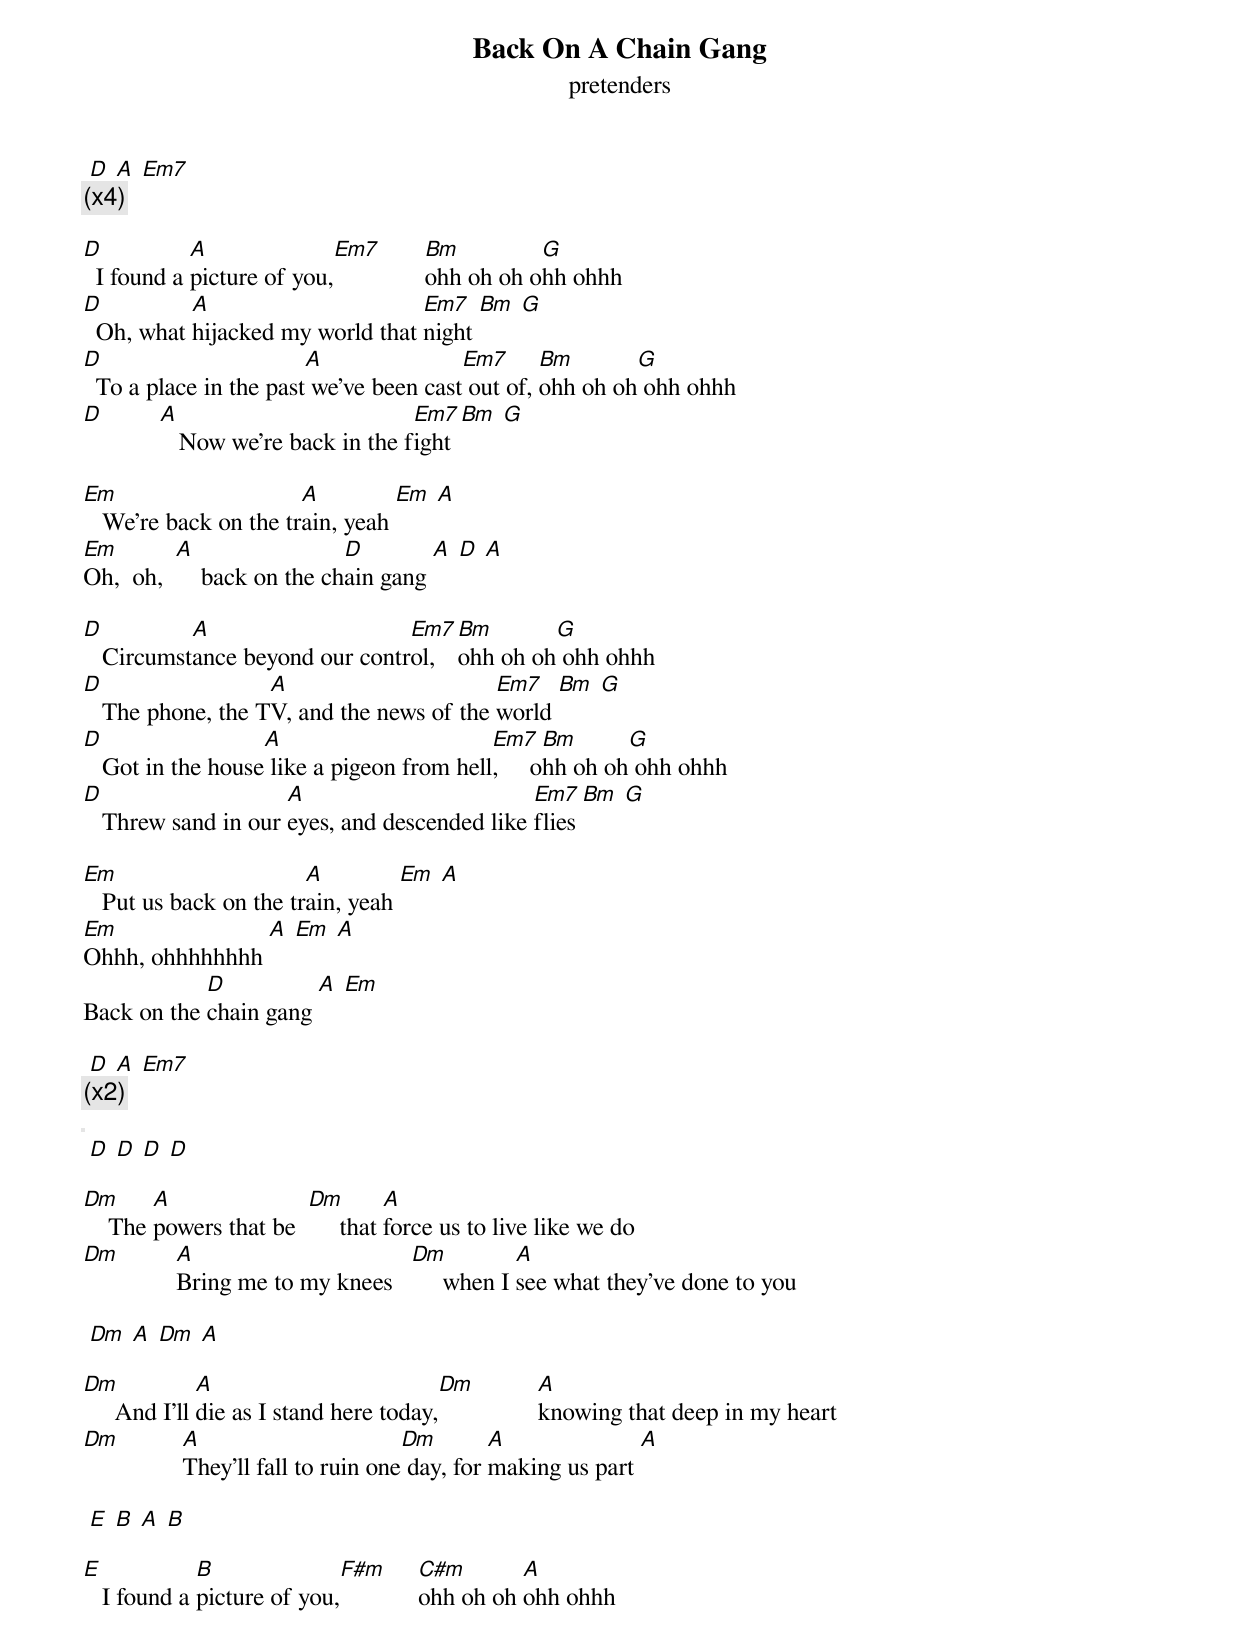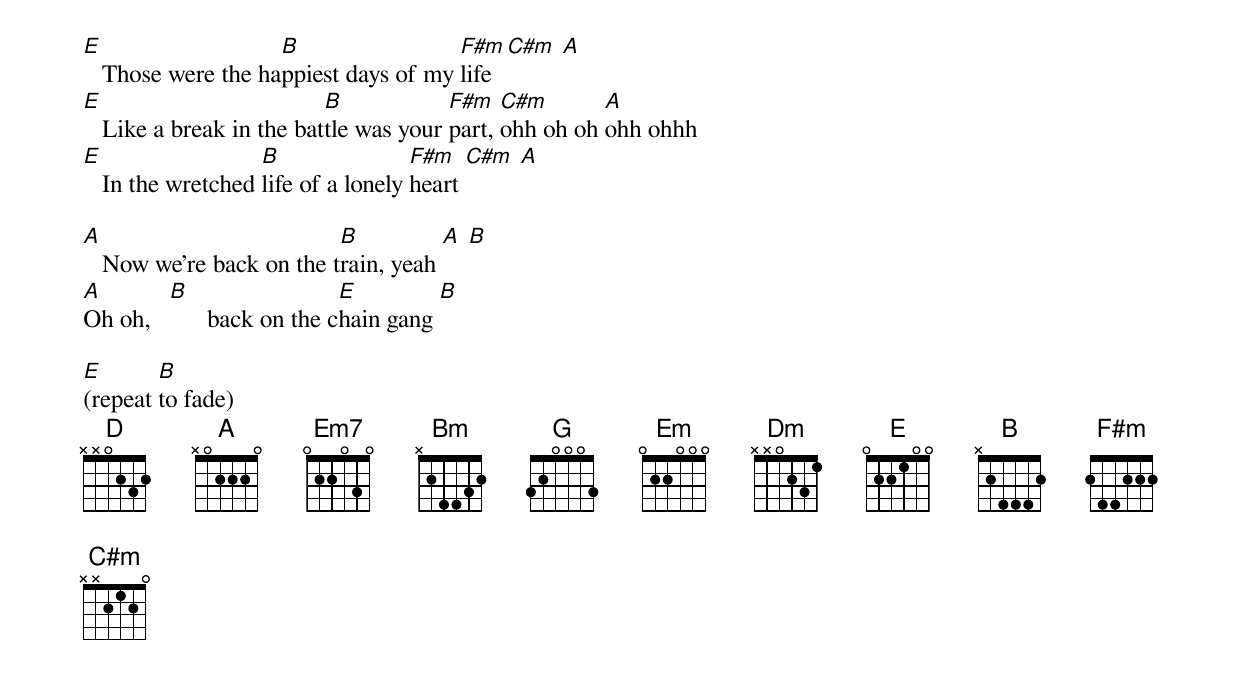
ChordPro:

{title: Back On A Chain Gang}
{subtitle: pretenders}

 [D] [A] [Em7]
{c: (x4)}

[D]  I found a [A]picture of you,[Em7]       [Bm]ohh oh oh o[G]hh ohhh
[D]  Oh, what [A]hijacked my world that [Em7]night [Bm] [G]
[D]  To a place in the past[A] we've been cast[Em7] out of, [Bm]ohh oh oh[G] ohh ohhh
[D]         [A]   Now we're back in the f[Em7]ight [Bm] [G]

[Em]   We're back on the tr[A]ain, yeah [Em] [A]
[Em]Oh,  oh,  [A]    back on the ch[D]ain gang [A] [D] [A]

[D]   Circumst[A]ance beyond our contr[Em7]ol,   [Bm]ohh oh oh[G] ohh ohhh
[D]   The phone, the T[A]V, and the news of the [Em7]world [Bm] [G]
[D]   Got in the house[A] like a pigeon from hell[Em7],     o[Bm]hh oh oh[G] ohh ohhh
[D]   Threw sand in our [A]eyes, and descended like [Em7]flies [Bm] [G]

[Em]   Put us back on the tr[A]ain, yeah [Em] [A]
[Em]Ohhh, ohhhhhhhh [A] [Em] [A]
Back on the [D]chain gang [A] [Em]

 [D] [A] [Em7]
{c: (x2)    }
{c:<1 + 2 + 3 + 4 +>}
 [D] [D] [D] [D]

[Dm]    The [A]powers that be  [Dm]     that [A]force us to live like we do
[Dm]         [A]Bring me to my knees   [Dm]     when I [A]see what they've done to you

 [Dm] [A] [Dm] [A]

[Dm]     And I'll [A]die as I stand here today,[Dm]          [A]knowing that deep in my heart
[Dm]          [A]They'll fall to ruin one[Dm] day, for [A]making us part [A]

 [E] [B] [A] [B]

[E]   I found a [B]picture of you,[F#m]     [C#m]ohh oh oh [A]ohh ohhh
[E]   Those were the ha[B]ppiest days of my [F#m]life [C#m] [A]
[E]   Like a break in the bat[B]tle was your [F#m]part, [C#m]ohh oh oh [A]ohh ohhh
[E]   In the wretched [B]life of a lonely [F#m]heart [C#m] [A]

[A]   Now we're back on the t[B]rain, yeah [A] [B]
[A]Oh oh,   [B]      back on the c[E]hain gang [B]

[E](repeat [B]to fade)
